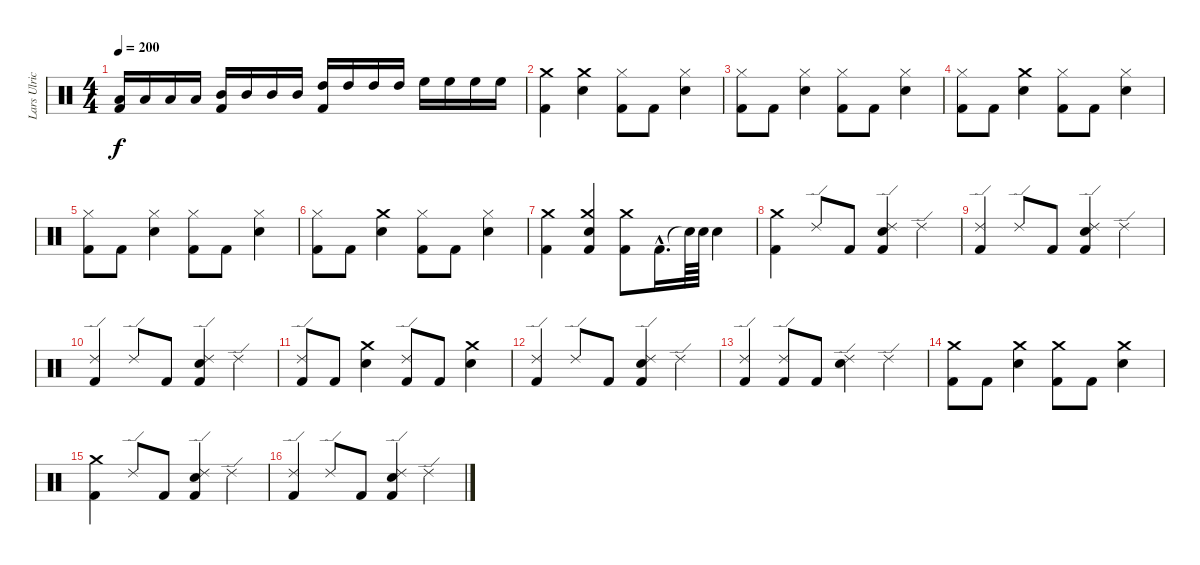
\track ("Lars Ulrich" "Lars Ulric") {instrument percussion}
\staff {score}
\articulation defaults
\ts (4 4)
\tempo 200
\clef neutral
\ks c
("Low Tom (hit)" "Kick (hit) 2").16{dy f} "Low Tom (hit)".16 "Low Tom (hit)".16 "Low Tom (hit)".16 ("Mid Tom (hit)" "Kick (hit) 2").16 "Mid Tom (hit)".16 "Mid Tom (hit)".16 "Mid Tom (hit)".16 ("High Tom (hit)" "Kick (hit) 2").16 "High Tom (hit)".16 "High Tom (hit)".16 "High Tom (hit)".16 "High Floor Tom (hit)".16 "High Floor Tom (hit)".16 "High Floor Tom (hit)".16 "High Floor Tom (hit)".16 |
("Kick (hit) 2" "Crash medium (hit)").4 ("Snare (hit) 2" "Crash medium (hit)").4 ("Hi-Hat (closed)" "Kick (hit) 2").8 "Kick (hit) 2".8 ("Hi-Hat (closed)" "Snare (hit) 2").4 |
("Kick (hit) 2" "Hi-Hat (closed)").8 "Kick (hit) 2".8 ("Snare (hit) 2" "Hi-Hat (closed)").4 ("Kick (hit) 2" "Hi-Hat (closed)").8 "Kick (hit) 2".8 ("Snare (hit) 2" "Hi-Hat (closed)").4 |
("Kick (hit) 2" "Hi-Hat (closed)").8 "Kick (hit) 2".8 ("Crash medium (hit)" "Snare (hit) 2").4 ("Kick (hit) 2" "Hi-Hat (closed)").8 "Kick (hit) 2".8 ("Snare (hit) 2" "Hi-Hat (closed)").4 |
("Kick (hit) 2" "Hi-Hat (closed)").8 "Kick (hit) 2".8 ("Snare (hit) 2" "Hi-Hat (closed)").4 ("Kick (hit) 2" "Hi-Hat (closed)").8 "Kick (hit) 2".8 ("Snare (hit) 2" "Hi-Hat (closed)").4 |
("Kick (hit) 2" "Hi-Hat (closed)").8 "Kick (hit) 2".8 ("Crash medium (hit)" "Snare (hit) 2").4 ("Kick (hit) 2" "Hi-Hat (closed)").8 "Kick (hit) 2".8 ("Snare (hit) 2" "Hi-Hat (closed)").4 |
("Kick (hit) 2" "Crash medium (hit)").4 ("Kick (hit) 2" "Snare (hit) 2" "Crash medium (hit)").4 ("Kick (hit) 2" "Crash medium (hit)").8 "Kick (hit) 2"{hac}.16{d} "Snare (hit)"{t}.64 "Snare (hit) 2".64 "Snare (hit) 2".4 |
("Kick (hit) 2" "Crash medium (hit)").4 "Ride (edge) 2".8 "Kick (hit) 2".8 ("Kick (hit) 2" "Snare (hit) 2" "Ride (edge) 2").4 "Ride (edge) 2".4 |
("Kick (hit) 2" "Ride (edge) 2").4 "Ride (edge) 2".8 "Kick (hit) 2".8 ("Kick (hit) 2" "Snare (hit) 2" "Ride (edge) 2").4 "Ride (edge) 2".4 |
("Kick (hit) 2" "Ride (edge) 2").4 "Ride (edge) 2".8 "Kick (hit) 2".8 ("Kick (hit) 2" "Snare (hit) 2" "Ride (edge) 2").4 "Ride (edge) 2".4 |
("Ride (edge) 2" "Kick (hit) 2").8 "Kick (hit) 2".8 ("Snare (hit) 2" "Crash medium (hit)").4 ("Ride (edge) 2" "Kick (hit) 2").8 "Kick (hit) 2".8 ("Snare (hit) 2" "Crash medium (hit)").4 |
("Ride (edge) 2" "Kick (hit) 2").4 "Ride (edge) 2".8 "Kick (hit) 2".8 ("Ride (edge) 2" "Snare (hit) 2" "Kick (hit) 2").4 "Ride (edge) 2".4 |
("Kick (hit) 2" "Ride (edge) 2").4 ("Ride (edge) 2" "Kick (hit) 2").8 "Kick (hit) 2".8 ("Snare (hit) 2" "Ride (edge) 2").4 "Ride (edge) 2".4 |
("Kick (hit) 2" "Crash medium (hit)").8 "Kick (hit) 2".8 ("Snare (hit) 2" "Crash medium (hit)").4 ("Kick (hit) 2" "Crash medium (hit)").8 "Kick (hit) 2".8 ("Snare (hit) 2" "Crash medium (hit)").4 |
("Kick (hit) 2" "Crash medium (hit)").4 "Ride (edge) 2".8 "Kick (hit) 2".8 ("Kick (hit) 2" "Snare (hit) 2" "Ride (edge) 2").4 "Ride (edge) 2".4 |
("Kick (hit) 2" "Ride (edge) 2").4 "Ride (edge) 2".8 "Kick (hit) 2".8 ("Kick (hit) 2" "Snare (hit) 2" "Ride (edge) 2").4 "Ride (edge) 2".4
